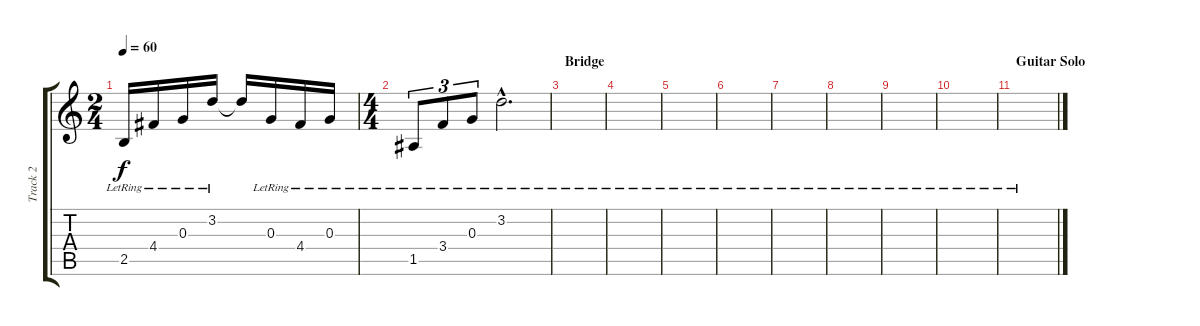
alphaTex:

\track ("Track 2" "Track 2") {instrument electricguitarclean}
\staff {score tabs}
\tuning (E4 B3 G3 D3 A2 E2) {hide}
\ts (2 4)
\tempo 60
\clef g2
\ks c
2.5{lr}.16{dy f} 4.4{lr}.16 0.3{lr}.16 3.2{lr}.16 3.2{t}.16 0.3{lr}.16 4.4{lr}.16 0.3{lr}.16 |
\ts (4 4)
1.5{lr}.8{tu (3 2)} 3.4{lr}.8{tu (3 2)} 0.3{lr}.8{tu (3 2)} 3.2{hac lr}.2{d} |
\section ("" "Bridge")
|
|
|
|
|
|
|
|
\section ("" "Guitar Solo")
